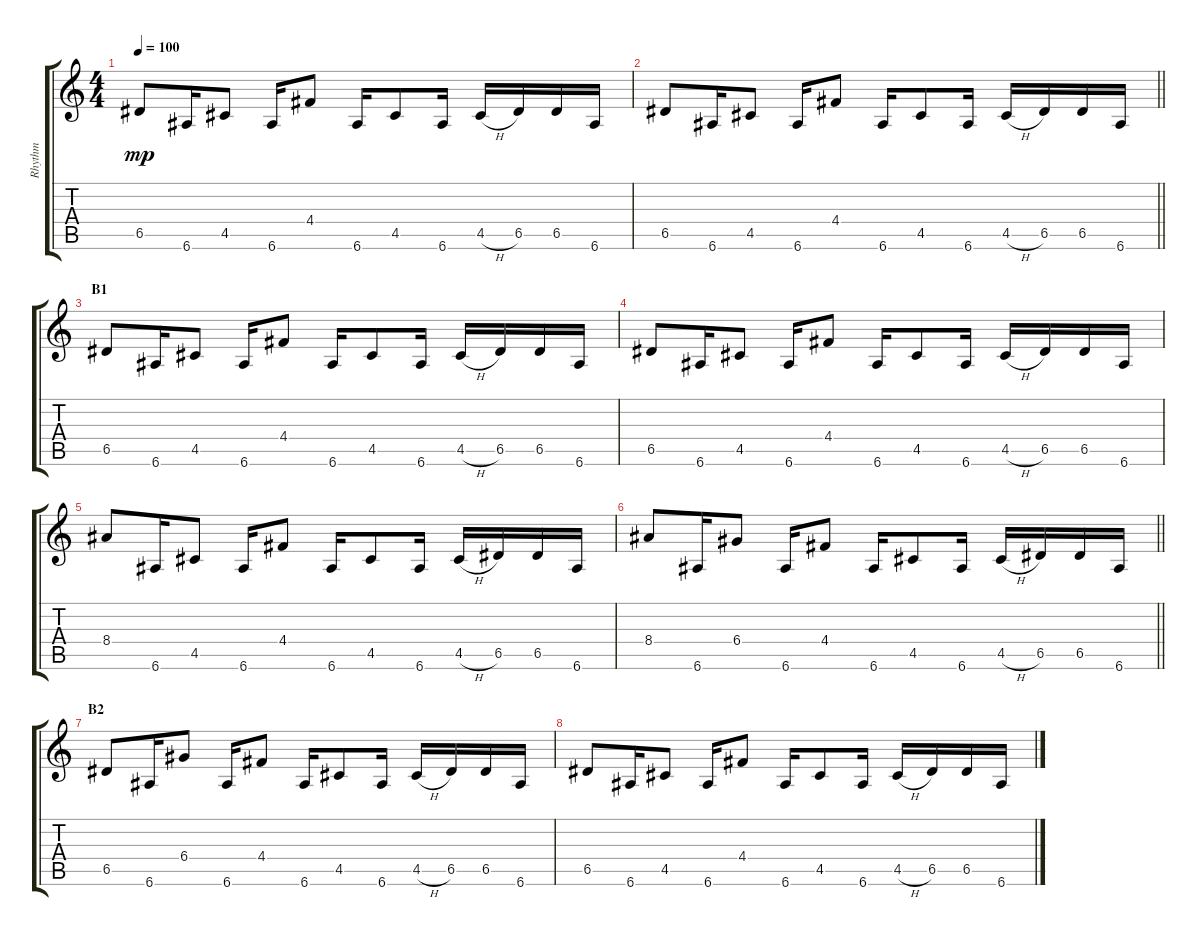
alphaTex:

\track ("Rhythm" "Rhythm") {instrument overdrivenguitar}
\staff {score tabs}
\tuning (E4 B3 G3 D3 A2 E2) {hide}
\ts (4 4)
\tempo 100
\clef g2
\ks c
6.5.8{dy mp} 6.6.16 4.5.8 6.6.16 4.4.8 6.6.16 4.5.8 6.6.16 4.5{h}.16 6.5.16 6.5.16 6.6.16 |
\barLineRight lightlight
6.5.8 6.6.16 4.5.8 6.6.16 4.4.8 6.6.16 4.5.8 6.6.16 4.5{h}.16 6.5.16 6.5.16 6.6.16 |
\section ("" " B1")
6.5.8 6.6.16 4.5.8 6.6.16 4.4.8 6.6.16 4.5.8 6.6.16 4.5{h}.16 6.5.16 6.5.16 6.6.16 |
6.5.8 6.6.16 4.5.8 6.6.16 4.4.8 6.6.16 4.5.8 6.6.16 4.5{h}.16 6.5.16 6.5.16 6.6.16 |
8.4.8 6.6.16 4.5.8 6.6.16 4.4.8 6.6.16 4.5.8 6.6.16 4.5{h}.16 6.5.16 6.5.16 6.6.16 |
\barLineRight lightlight
8.4.8 6.6.16 6.4.8 6.6.16 4.4.8 6.6.16 4.5.8 6.6.16 4.5{h}.16 6.5.16 6.5.16 6.6.16 |
\section ("" "B2")
6.5.8 6.6.16 6.4.8 6.6.16 4.4.8 6.6.16 4.5.8 6.6.16 4.5{h}.16 6.5.16 6.5.16 6.6.16 |
6.5.8 6.6.16 4.5.8 6.6.16 4.4.8 6.6.16 4.5.8 6.6.16 4.5{h}.16 6.5.16 6.5.16 6.6.16
